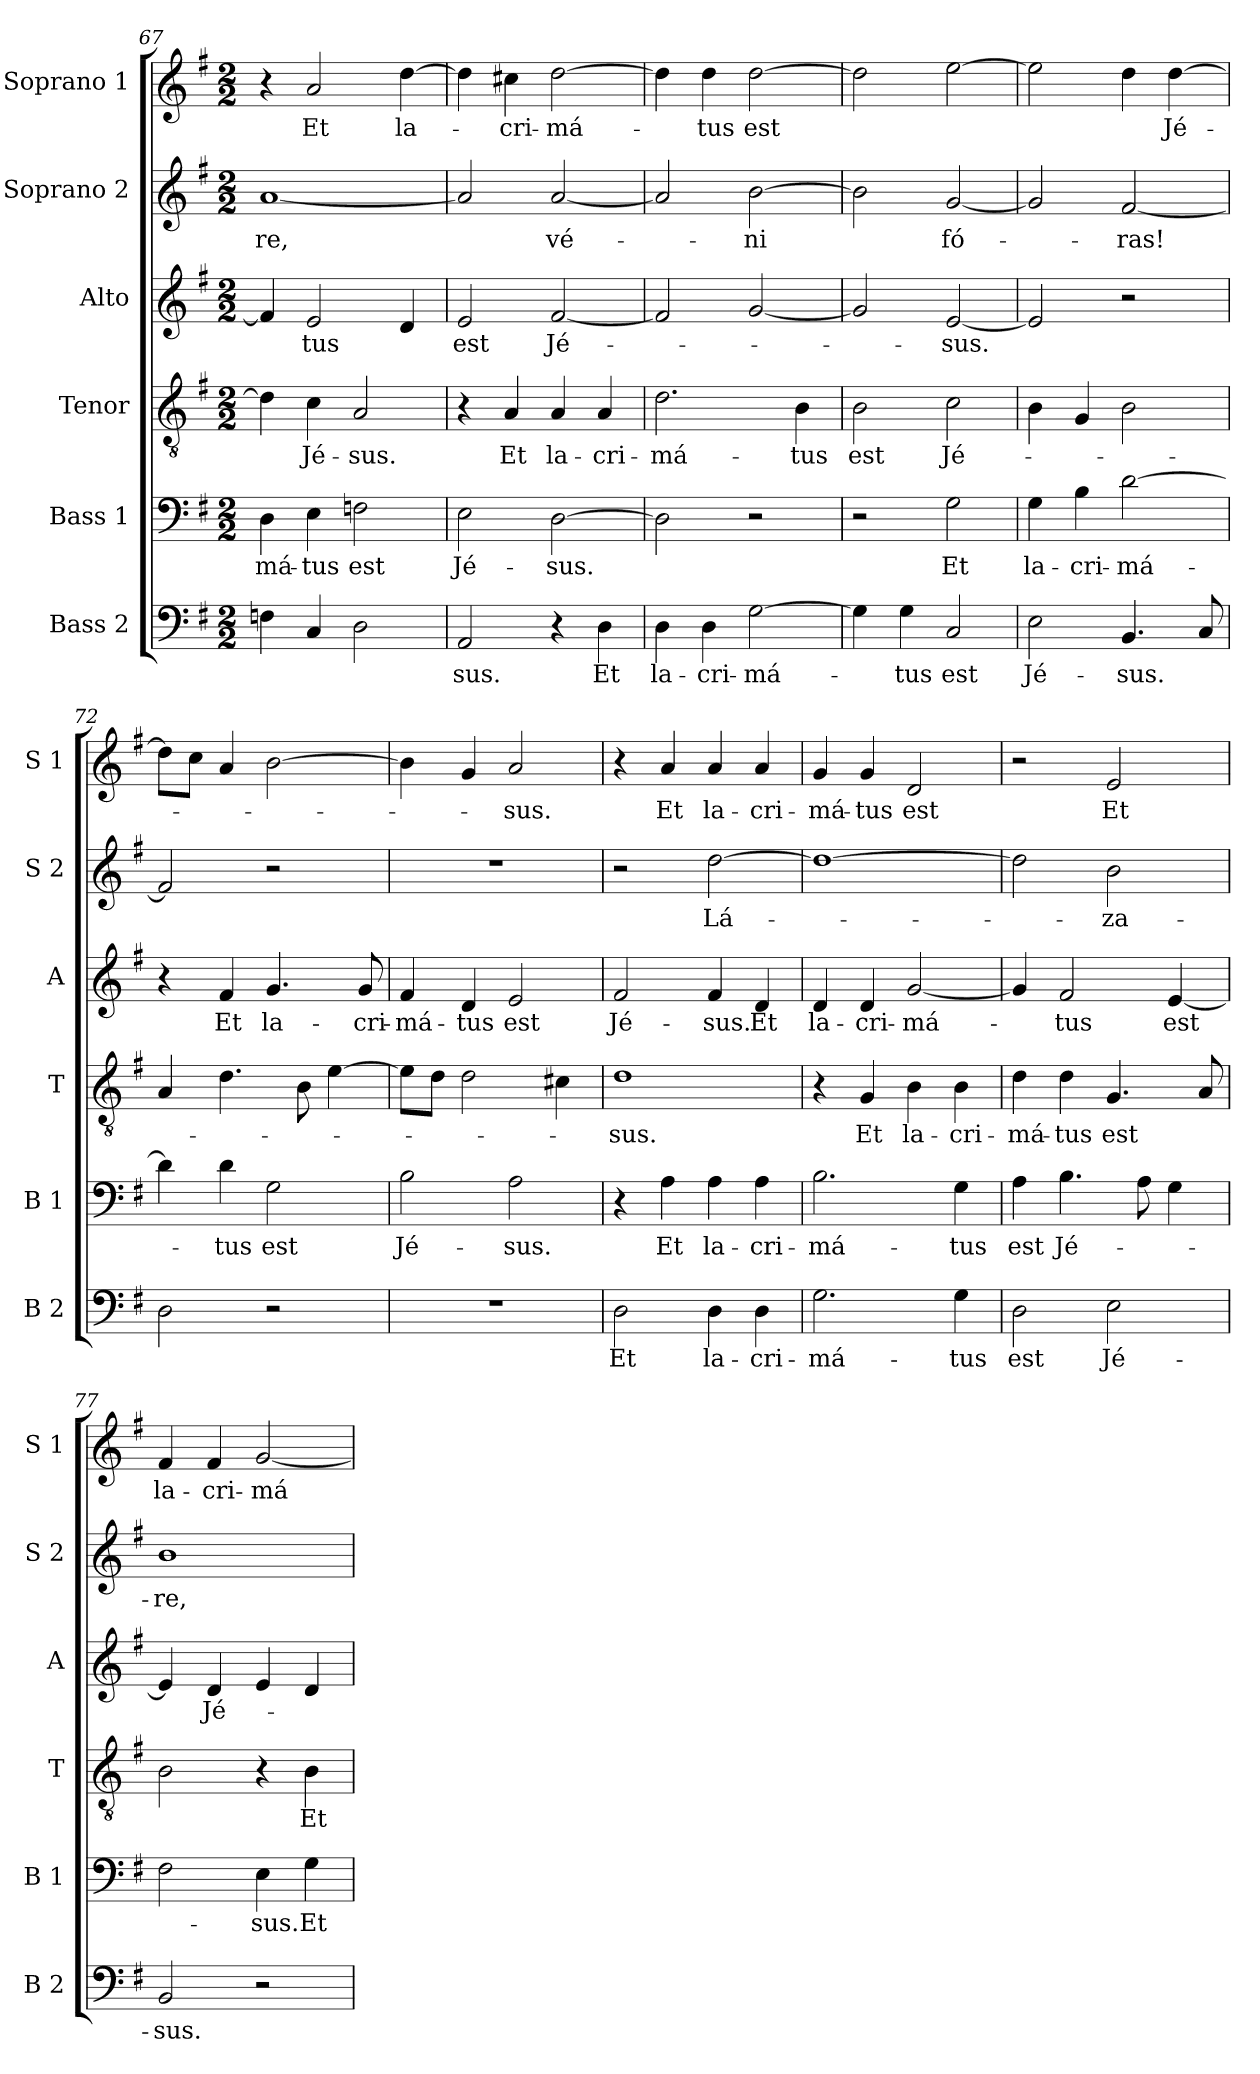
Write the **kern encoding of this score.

**kern	**text	**kern	**text	**kern	**text	**kern	**text	**kern	**text	**kern	**text
*part6	*part6	*part5	*part5	*part4	*part4	*part3	*part3	*part2	*part2	*part1	*part1
*staff6	*staff6	*staff5	*staff5	*staff4	*staff4	*staff3	*staff3	*staff2	*staff2	*staff1	*staff1
*I"Bass 2	*	*I"Bass 1	*	*I"Tenor	*	*I"Alto	*	*I"Soprano 2	*	*I"Soprano 1	*
*I'B 2	*	*I'B 1	*	*I'T	*	*I'A	*	*I'S 2	*	*I'S 1	*
!!LO:LB:g=z
*clefF4	*	*clefF4	*	*clefGv2	*	*clefG2	*	*clefG2	*	*clefG2	*
*k[f#]	*	*k[f#]	*	*k[f#]	*	*k[f#]	*	*k[f#]	*	*k[f#]	*
*G:	*	*G:	*	*G:	*	*G:	*	*G:	*	*G:	*
*M2/2	*	*M2/2	*	*M2/2	*	*M2/2	*	*M2/2	*	*M2/2	*
=67	=67	=67	=67	=67	=67	=67	=67	=67	=67	=67	=67
4Fn\	.	4D\	-má-	4d\]	.	4f/]	.	[1a	-re,	4r	.
4C/	.	4E\	-tus	4c\	Jé-	2e/	-tus	.	.	2a/	Et
2D\	.	2Fn\	est	2A/	-sus.	.	.	.	.	.	.
.	.	.	.	.	.	4d/	.	.	.	[4dd\	la-
=68	=68	=68	=68	=68	=68	=68	=68	=68	=68	=68	=68
2AA/	-sus.	2E\	Jé-	4r	.	2e/	est	2a/]	.	4dd\]	.
.	.	.	.	4A/	Et	.	.	.	.	4cc#X\	-cri-
4r	.	[2D\	-sus.	4A/	la-	[2f#/	Jé-	[2a/	vé-	[2dd\	-má-
4D\	Et	.	.	4A/	-cri-	.	.	.	.	.	.
=69	=69	=69	=69	=69	=69	=69	=69	=69	=69	=69	=69
4D\	la-	2D\]	.	2.d\	-má-	2f#/]	.	2a/]	.	4dd\]	.
4D\	-cri-	.	.	.	.	.	.	.	.	4dd\	-tus
[2G\	-má-	2r	.	.	.	[2g/	.	[2b\	-ni	[2dd\	est
.	.	.	.	4B\	-tus	.	.	.	.	.	.
=70	=70	=70	=70	=70	=70	=70	=70	=70	=70	=70	=70
4G\]	.	2r	.	2B\	est	2g/]	.	2b\]	.	2dd\]	.
4G\	-tus	.	.	.	.	.	.	.	.	.	.
2C/	est	2G\	Et	2c\	Jé-	[2e/	-sus.	[2g/	fó-	[2ee\	.
=71	=71	=71	=71	=71	=71	=71	=71	=71	=71	=71	=71
2E\	Jé-	4G\	la-	4B\	.	2e/]	.	2g/]	.	2ee\]	.
.	.	4B\	-cri-	4G/	.	.	.	.	.	.	.
4.BB/	-sus.	[2d\	-má-	2B\	.	2r	.	[2f#/	-ras!	4dd\	.
.	.	.	.	.	.	.	.	.	.	[4dd\	Jé-
8C/	.	.	.	.	.	.	.	.	.	.	.
=72	=72	=72	=72	=72	=72	=72	=72	=72	=72	=72	=72
2D\	.	4d\]	.	4A/	.	4r	.	2f#/]	.	8dd\L]	.
.	.	.	.	.	.	.	.	.	.	8cc\J	.
.	.	4d\	-tus	4.d\	.	4f#/	Et	.	.	4a/	.
2r	.	2G\	est	.	.	4.g/	la-	2r	.	[2b\	.
.	.	.	.	8B\	.	.	.	.	.	.	.
.	.	.	.	[4e\	.	.	.	.	.	.	.
.	.	.	.	.	.	8g/	-cri-	.	.	.	.
!!LO:PB:g=z
=73	=73	=73	=73	=73	=73	=73	=73	=73	=73	=73	=73
1r	.	2B\	Jé-	8e\L]	.	4f#/	-má-	1r	.	4b\]	.
.	.	.	.	8d\J	.	.	.	.	.	.	.
.	.	.	.	2d\	.	4d/	-tus	.	.	4g/	.
.	.	2A\	-sus.	.	.	2e/	est	.	.	2a/	-sus.
.	.	.	.	4c#X\	.	.	.	.	.	.	.
=74	=74	=74	=74	=74	=74	=74	=74	=74	=74	=74	=74
2D\	Et	4r	.	1d	-sus.	2f#/	Jé-	2r	.	4r	.
.	.	4A\	Et	.	.	.	.	.	.	4a/	Et
4D\	la-	4A\	la-	.	.	4f#/	-sus.	[2dd\	Lá-	4a/	la-
4D\	-cri-	4A\	-cri-	.	.	4d/	Et	.	.	4a/	-cri-
=75	=75	=75	=75	=75	=75	=75	=75	=75	=75	=75	=75
2.G\	-má-	2.B\	-má-	4r	.	4d/	la-	1dd_	.	4g/	-má-
.	.	.	.	4G/	Et	4d/	-cri-	.	.	4g/	-tus
.	.	.	.	4B\	la-	[2g/	-má-	.	.	2d/	est
4G\	-tus	4G\	-tus	4B\	-cri-	.	.	.	.	.	.
=76	=76	=76	=76	=76	=76	=76	=76	=76	=76	=76	=76
2D\	est	4A\	est	4d\	-má-	4g/]	.	2dd\]	.	2r	.
.	.	4.B\	Jé-	4d\	-tus	2f#/	-tus	.	.	.	.
2E\	Jé-	.	.	4.G/	est	.	.	2b\	-za-	2e/	Et
.	.	8A\	.	.	.	.	.	.	.	.	.
.	.	4G\	.	.	.	[4e/	est	.	.	.	.
.	.	.	.	8A/	.	.	.	.	.	.	.
=77	=77	=77	=77	=77	=77	=77	=77	=77	=77	=77	=77
2BB/	-sus.	2F#\	.	2B\	.	4e/]	.	1b	-re,	4f#/	la-
.	.	.	.	.	.	4d/	Jé-	.	.	4f#/	-cri-
2r	.	4E\	-sus.	4r	.	4e/	.	.	.	[2g/	-má-
.	.	4G\	Et	4B\	Et	4d/	.	.	.	.	.
=	=	=	=	=	=	=	=	=	=	=	=
*-	*-	*-	*-	*-	*-	*-	*-	*-	*-	*-	*-
